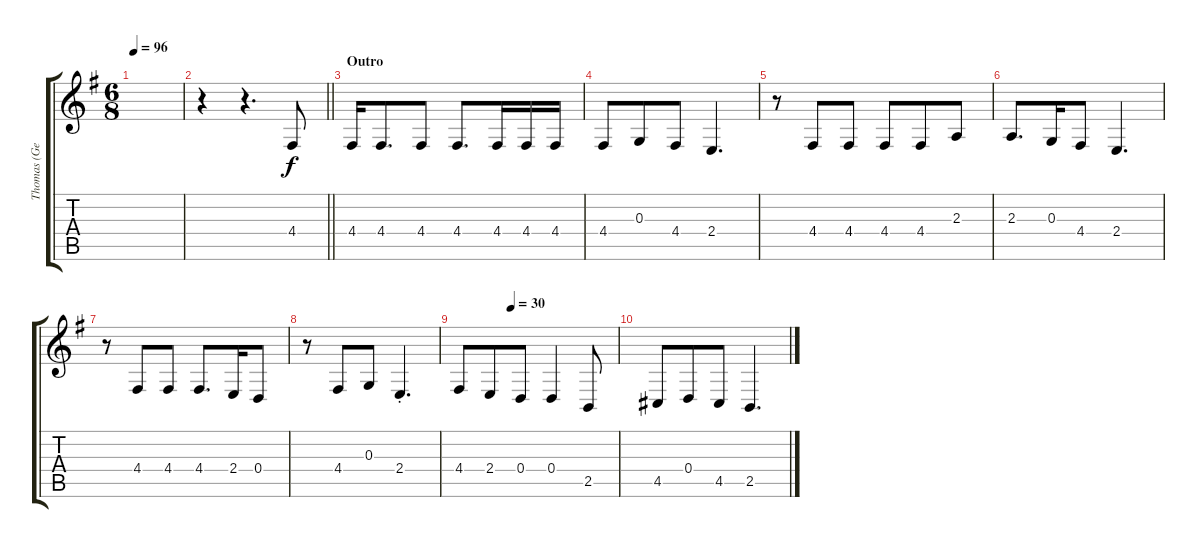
\track ("Thomas (Gesang)" "Thomas (Ge") {instrument tenorsax}
\staff {score tabs}
\tuning (E4 B3 G3 D3 A2 E2) {hide}
\ts (6 8)
\tempo 96
\clef g2
\ks g
|
\barLineRight lightlight
r.4 r.4{d} 4.4.8 |
\section ("" "Outro")
4.4.16 4.4.8{d} 4.4.8 4.4.8{d} 4.4.16 4.4.16 4.4.16 |
4.4.8 0.3.8 4.4.8 2.4.4{d} |
r.8 4.4.8 4.4.8 4.4.8 4.4.8 2.3.8 |
2.3.8{d} 0.3.16 4.4.8 2.4.4{d} |
r.8 4.4.8 4.4.8 4.4.8{d} 2.4.16 0.4.8 |
r.8 4.4.8 0.3.8 2.4{st}.4{d} |
\tempo (30 0.3333333333333333)
4.4.8 2.4.8 0.4.8 0.4.4 2.5.8 |
4.5.8 0.4.8 4.5.8 2.5.4{d}
